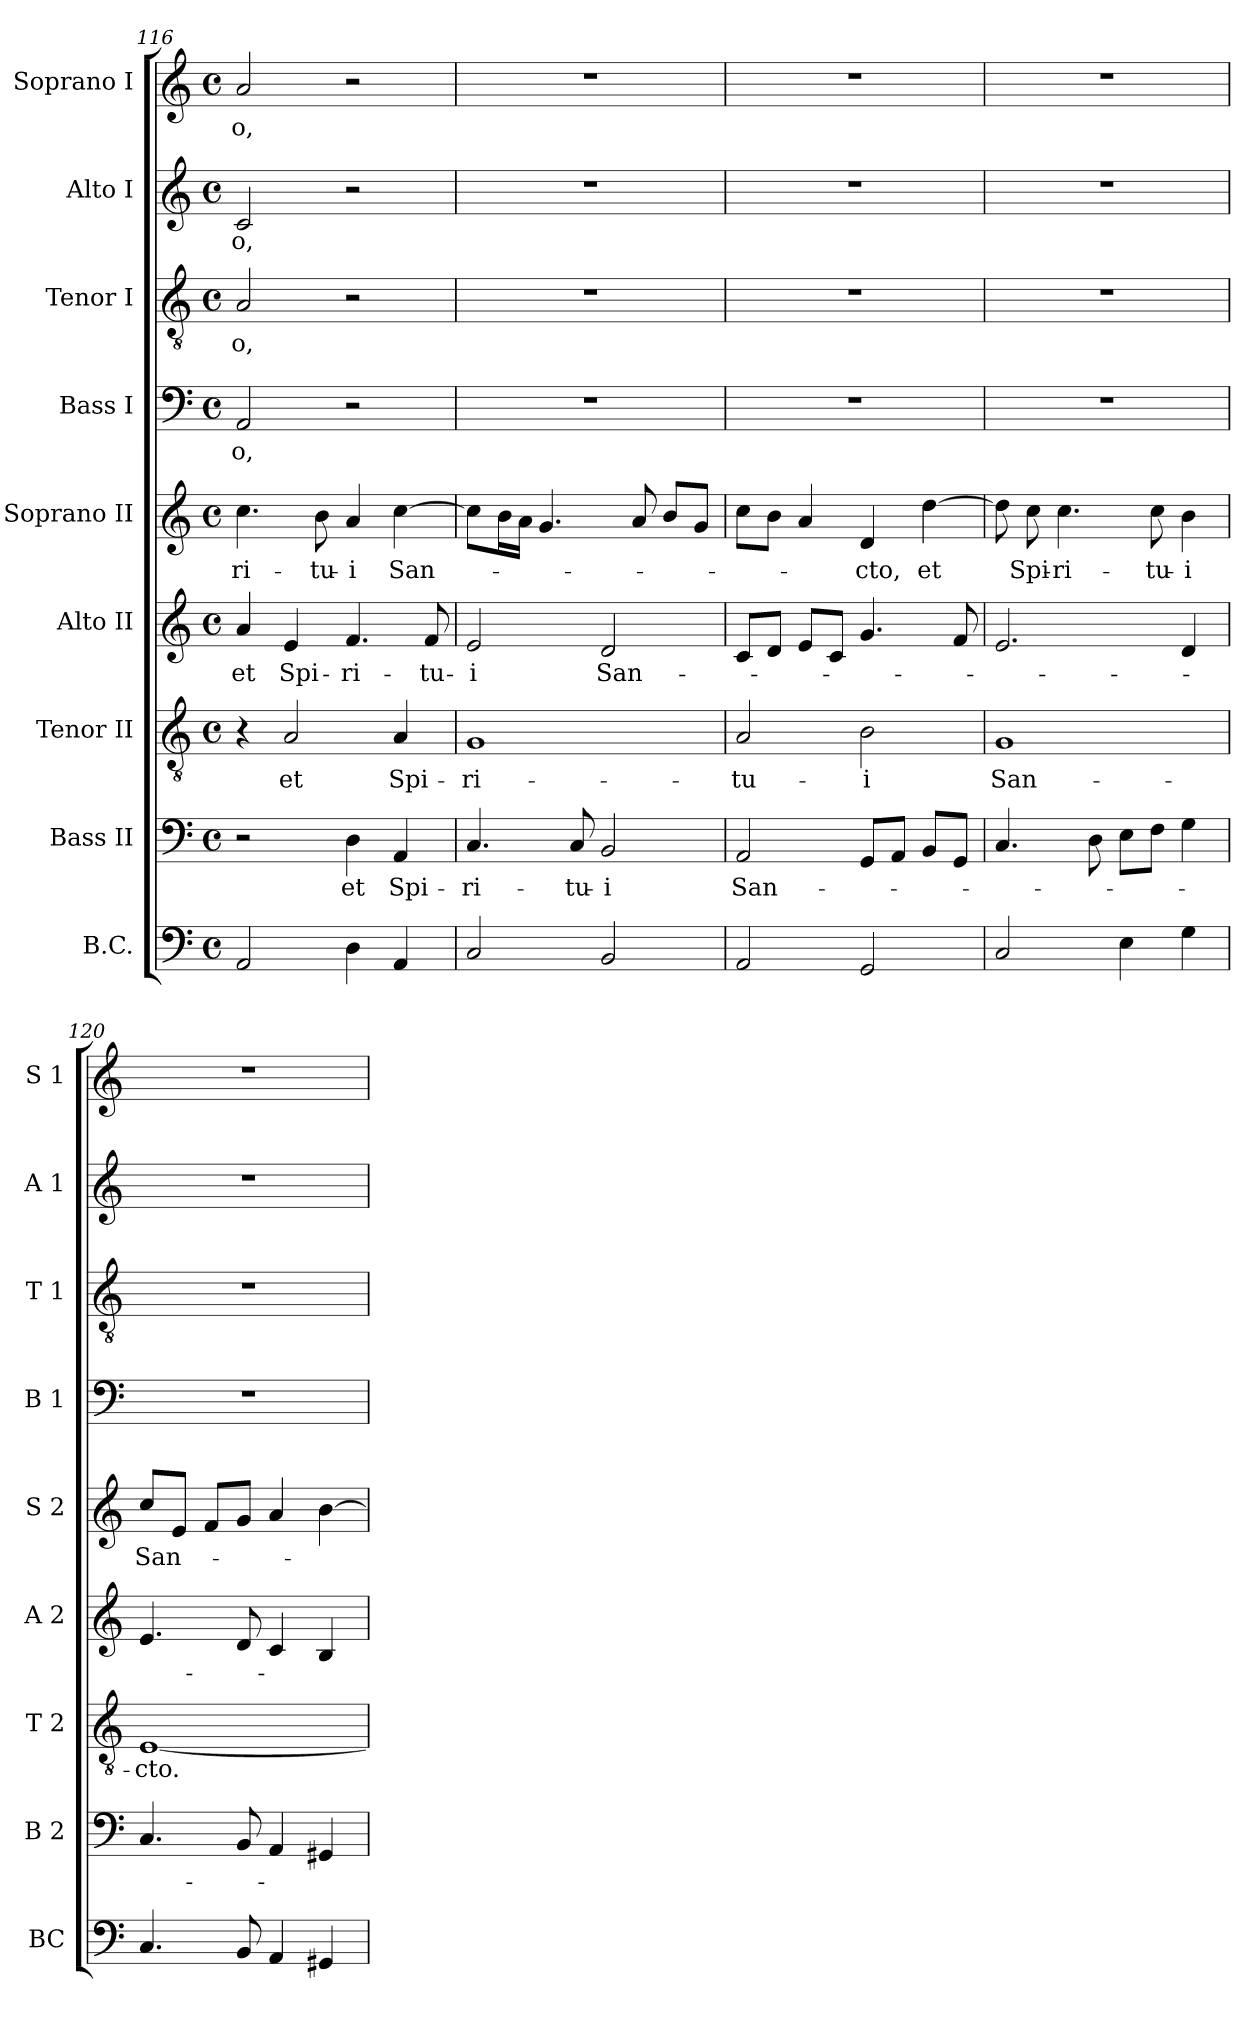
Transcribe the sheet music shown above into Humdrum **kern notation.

**kern	**kern	**text	**kern	**text	**kern	**text	**kern	**text	**kern	**text	**kern	**text	**kern	**text	**kern	**text
*part9	*part8	*part8	*part7	*part7	*part6	*part6	*part5	*part5	*part4	*part4	*part3	*part3	*part2	*part2	*part1	*part1
*staff9	*staff8	*staff8	*staff7	*staff7	*staff6	*staff6	*staff5	*staff5	*staff4	*staff4	*staff3	*staff3	*staff2	*staff2	*staff1	*staff1
*I"B.C.	*I"Bass II	*	*I"Tenor II	*	*I"Alto II	*	*I"Soprano II	*	*I"Bass I	*	*I"Tenor I	*	*I"Alto I	*	*I"Soprano I	*
*I'BC	*I'B 2	*	*I'T 2	*	*I'A 2	*	*I'S 2	*	*I'B 1	*	*I'T 1	*	*I'A 1	*	*I'S 1	*
*clefF4	*clefF4	*	*clefGv2	*	*clefG2	*	*clefG2	*	*clefF4	*	*clefGv2	*	*clefG2	*	*clefG2	*
*k[]	*k[]	*	*k[]	*	*k[]	*	*k[]	*	*k[]	*	*k[]	*	*k[]	*	*k[]	*
*C:	*C:	*	*C:	*	*C:	*	*C:	*	*C:	*	*C:	*	*C:	*	*C:	*
*M4/4	*M4/4	*	*M4/4	*	*M4/4	*	*M4/4	*	*M4/4	*	*M4/4	*	*M4/4	*	*M4/4	*
*met(c)	*met(c)	*	*met(c)	*	*met(c)	*	*met(c)	*	*met(c)	*	*met(c)	*	*met(c)	*	*met(c)	*
=116	=116	=116	=116	=116	=116	=116	=116	=116	=116	=116	=116	=116	=116	=116	=116	=116
!	!	!	!	!	!	!LO:LY:b	!	!LO:LY:b	!	!LO:LY:b	!	!LO:LY:b	!	!LO:LY:b	!	!LO:LY:b
2AA/	2r	.	4r	.	4a/	et	4.cc\	-ri-	2AA/	-o,	2A/	-o,	2c/	-o,	2a/	-o,
!	!	!	!	!LO:LY:b	!	!LO:LY:b	!	!	!	!	!	!	!	!	!	!
.	.	.	2A/	et	4e/	Spi-	.	.	.	.	.	.	.	.	.	.
!	!	!	!	!	!	!	!	!LO:LY:b	!	!	!	!	!	!	!	!
.	.	.	.	.	.	.	8b\	-tu-	.	.	.	.	.	.	.	.
!	!	!LO:LY:b	!	!	!	!LO:LY:b	!	!LO:LY:b	!	!	!	!	!	!	!	!
4D\	4D\	et	.	.	4.f/	-ri-	4a/	-i	2r	.	2r	.	2r	.	2r	.
!	!	!LO:LY:b	!	!LO:LY:b	!	!	!	!LO:LY:b	!	!	!	!	!	!	!	!
4AA/	4AA/	Spi-	4A/	Spi-	.	.	[4cc\	San-	.	.	.	.	.	.	.	.
!	!	!	!	!	!	!LO:LY:b	!	!	!	!	!	!	!	!	!	!
.	.	.	.	.	8f/	-tu-	.	.	.	.	.	.	.	.	.	.
=117	=117	=117	=117	=117	=117	=117	=117	=117	=117	=117	=117	=117	=117	=117	=117	=117
*^	*	*	*	*	*	*	*	*	*	*	*	*	*	*	*	*
!	!	!	!LO:LY:b	!	!LO:LY:b	!	!LO:LY:b	!	!	!	!	!	!	!	!	!	!
2C/	2ryy	4.C/	-ri-	1G	-ri-	2e/	-i	8cc\L]	.	1r	.	1r	.	1r	.	1r	.
.	.	.	.	.	.	.	.	16b\L	.	.	.	.	.	.	.	.	.
.	.	.	.	.	.	.	.	16a\JJ	.	.	.	.	.	.	.	.	.
.	.	.	.	.	.	.	.	4.g/	.	.	.	.	.	.	.	.	.
!	!	!	!LO:LY:b	!	!	!	!	!	!	!	!	!	!	!	!	!	!
.	.	8C/	-tu-	.	.	.	.	.	.	.	.	.	.	.	.	.	.
!	!	!	!LO:LY:b	!	!	!	!LO:LY:b	!	!	!	!	!	!	!	!	!	!
2BB/	2ryy	2BB/	-i	.	.	2d/	San-	.	.	.	.	.	.	.	.	.	.
.	.	.	.	.	.	.	.	8a/	.	.	.	.	.	.	.	.	.
.	.	.	.	.	.	.	.	8b/L	.	.	.	.	.	.	.	.	.
.	.	.	.	.	.	.	.	8g/J	.	.	.	.	.	.	.	.	.
*v	*v	*	*	*	*	*	*	*	*	*	*	*	*	*	*	*	*
=118	=118	=118	=118	=118	=118	=118	=118	=118	=118	=118	=118	=118	=118	=118	=118	=118
!	!	!LO:LY:b	!	!LO:LY:b	!	!	!	!	!	!	!	!	!	!	!	!
2AA/	2AA/	San-	2A/	-tu-	8c/L	.	8cc\L	.	1r	.	1r	.	1r	.	1r	.
.	.	.	.	.	8d/J	.	8b\J	.	.	.	.	.	.	.	.	.
.	.	.	.	.	8e/L	.	4a/	.	.	.	.	.	.	.	.	.
.	.	.	.	.	8c/J	.	.	.	.	.	.	.	.	.	.	.
!	!	!	!	!LO:LY:b	!	!	!	!LO:LY:b	!	!	!	!	!	!	!	!
2GG/	8GG/L	.	2B\	-i	4.g/	.	4d/	-cto,	.	.	.	.	.	.	.	.
.	8AA/J	.	.	.	.	.	.	.	.	.	.	.	.	.	.	.
!	!	!	!	!	!	!	!	!LO:LY:b	!	!	!	!	!	!	!	!
.	8BB/L	.	.	.	.	.	[4dd\	et	.	.	.	.	.	.	.	.
.	8GG/J	.	.	.	8f/	.	.	.	.	.	.	.	.	.	.	.
=119	=119	=119	=119	=119	=119	=119	=119	=119	=119	=119	=119	=119	=119	=119	=119	=119
!	!	!	!	!LO:LY:b	!	!	!	!	!	!	!	!	!	!	!	!
2C/	4.C/	.	1G	San-	2.e/	.	8dd\]	.	1r	.	1r	.	1r	.	1r	.
!	!	!	!	!	!	!	!	!LO:LY:b	!	!	!	!	!	!	!	!
.	.	.	.	.	.	.	8cc\	Spi-	.	.	.	.	.	.	.	.
!	!	!	!	!	!	!	!	!LO:LY:b	!	!	!	!	!	!	!	!
.	.	.	.	.	.	.	4.cc\	-ri-	.	.	.	.	.	.	.	.
.	8D\	.	.	.	.	.	.	.	.	.	.	.	.	.	.	.
4E\	8E\L	.	.	.	.	.	.	.	.	.	.	.	.	.	.	.
!	!	!	!	!	!	!	!	!LO:LY:b	!	!	!	!	!	!	!	!
.	8F\J	.	.	.	.	.	8cc\	-tu-	.	.	.	.	.	.	.	.
!	!	!	!	!	!	!	!	!LO:LY:b	!	!	!	!	!	!	!	!
4G\	4G\	.	.	.	4d/	.	4b\	-i	.	.	.	.	.	.	.	.
!!LO:PB:g=z
=120	=120	=120	=120	=120	=120	=120	=120	=120	=120	=120	=120	=120	=120	=120	=120	=120
!	!	!	!	!LO:LY:b	!	!	!	!LO:LY:b	!	!	!	!	!	!	!	!
4.C/	4.C/	.	[1E	-cto.	4.e/	.	8cc/L	San-	1r	.	1r	.	1r	.	1r	.
.	.	.	.	.	.	.	8e/J	.	.	.	.	.	.	.	.	.
.	.	.	.	.	.	.	8f/L	.	.	.	.	.	.	.	.	.
8BB/	8BB/	.	.	.	8d/	.	8g/J	.	.	.	.	.	.	.	.	.
4AA/	4AA/	.	.	.	4c/	.	4a/	.	.	.	.	.	.	.	.	.
4GG#X/	4GG#X/	.	.	.	4B/	.	[4b\	.	.	.	.	.	.	.	.	.
=	=	=	=	=	=	=	=	=	=	=	=	=	=	=	=	=
*-	*-	*-	*-	*-	*-	*-	*-	*-	*-	*-	*-	*-	*-	*-	*-	*-
